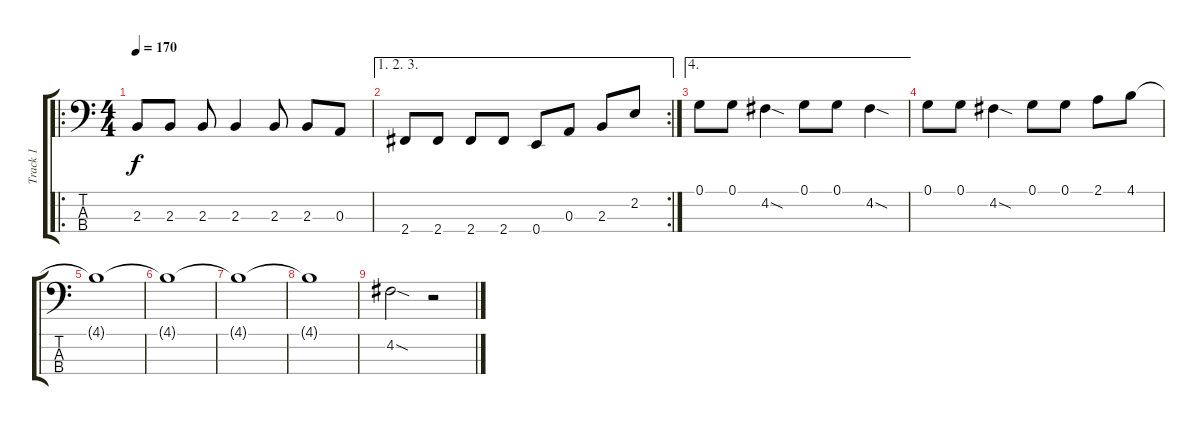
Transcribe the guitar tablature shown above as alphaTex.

\track ("Track 1" "Track 1") {instrument electricbassfinger}
\staff {score tabs}
\tuning (G2 D2 A1 E1) {hide}
\ro
\ts (4 4)
\tempo 170
\clef f4
\ks c
2.3.8{dy f} 2.3.8 2.3.8 2.3.4 2.3.8 2.3.8 0.3.8 |
\ae (1 2 3)
\rc 2
2.4.8 2.4.8 2.4.8 2.4.8 0.4.8 0.3.8 2.3.8 2.2.8 |
\ae 4
0.1.8 0.1.8 4.2{sod}.4 0.1.8 0.1.8 4.2{sod}.4 |
0.1.8 0.1.8 4.2{sod}.4 0.1.8 0.1.8 2.1.8 4.1.8 |
4.1{t}.1 |
4.1{t}.1 |
4.1{t}.1 |
4.1{t}.1 |
4.2{sod}.2 r.2
